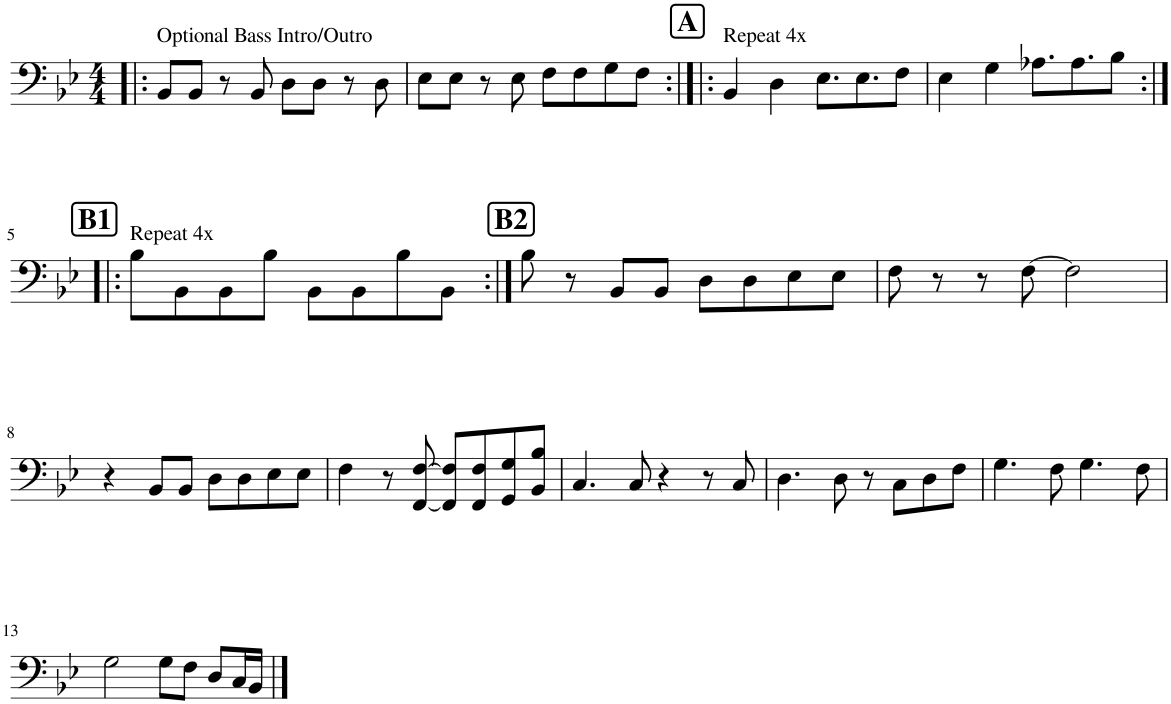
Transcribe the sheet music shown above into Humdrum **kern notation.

**kern
*part1
*staff1
*I"Piano
*I'Pno.
*clefF4
*k[b-e-]
*M4/4
=1!|:
!LO:TX:a:t=Optional Bass Intro/Outro
8BB-/L
8BB-/J
8r
8BB-/
8D\L
8D\J
8r
8D\
=2
8E-\L
8E-\J
8r
8E-\
8F\L
8F\
8G\
8F\J
!!LO:REH:place=s1:a:B:cj:fs=14:t=A
=3:|!|:
!LO:TX:a:t=Repeat 4x
4BB-/
4D\
8.E-\L
8.E-\
8F\J
=4
4E-\
4G\
8.A-X\L
8.A-\
8B-\J
!!LO:LB:g=z
!!LO:REH:place=s1:a:B:cj:fs=14:t=B1
=5:|!|:
!LO:TX:a:t=Repeat 4x
8B-\L
8BB-\
8BB-\
8B-\J
8BB-\L
8BB-\
8B-\
8BB-\J
!!LO:REH:place=s1:a:B:cj:fs=14:t=B2
=6:|!
8B-\
8r
8BB-/L
8BB-/J
8D\L
8D\
8E-\
8E-\J
=7
8F\
8r
8r
[8F\
2F\]
!!LO:LB:g=z
=8
4r
8BB-/L
8BB-/J
8D\L
8D\
8E-\
8E-\J
=9
4F\
8r
[8FF/ [8F/
8FF/] 8F/]L
8FF/ 8F/
8GG/ 8G/
8BB-/ 8B-/J
=10
4.C/
8C/
4r
8r
8C/
=11
4.D\
8D\
8r
8C\L
8D\
8F\J
=12
4.G\
8F\
4.G\
8F\
!!LO:LB:g=z
=13
2G\
8G\L
8F\J
8D/L
16C/L
16BB-/JJ
==
*-
